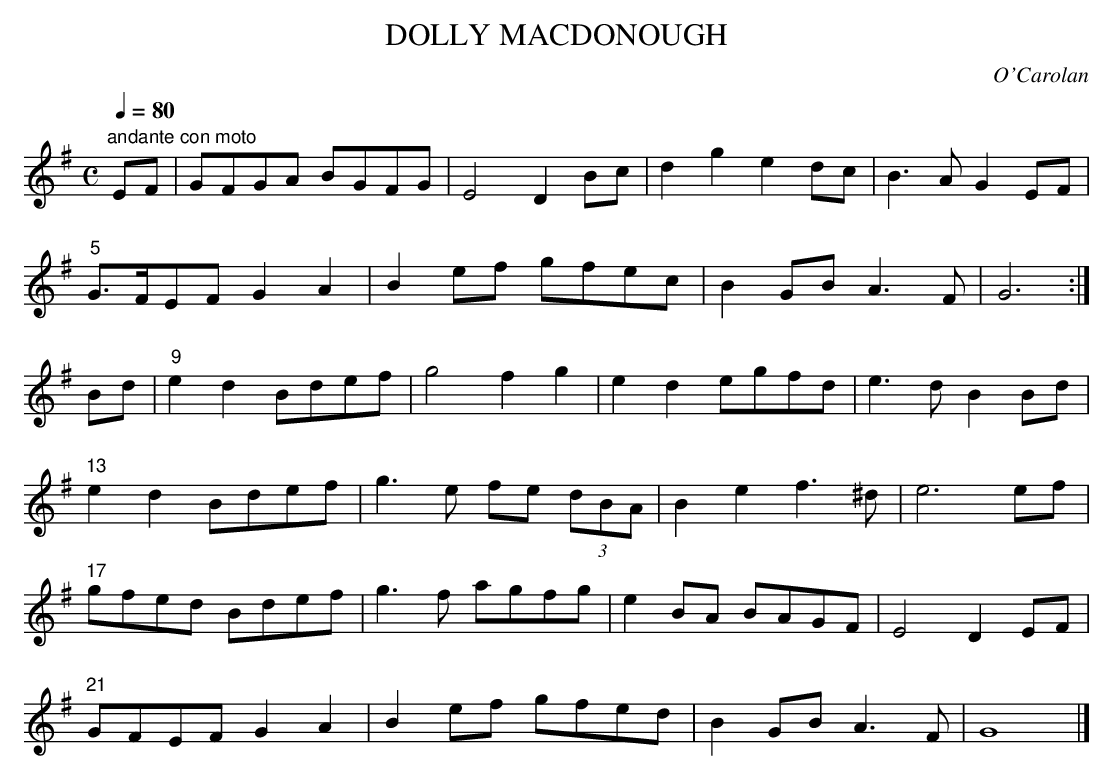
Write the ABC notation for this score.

X:1
T:DOLLY MACDONOUGH
C:O'Carolan
Q:1/4=80
M:C
L:1/8
K:G
"andante con moto"
EF|GFGA BGFG|E4 D2Bc|d2g2 e2dc|B3A G2EF|
"5"G>FEF G2A2|B2ef gfec|B2GB A3F|G6:|
Bd|"9"e2d2 Bdef|g4 f2g2|e2d2 egfd|e3d B2Bd|
"13"e2d2 Bdef|g3e fe (3dBA|B2e2 f3^d|e6 ef|
"17"gfed Bdef|g3f agfg|e2BA BAGF|E4 D2EF|
"21"GFEF G2A2|B2ef gfed|B2GB A3F|G8|]
